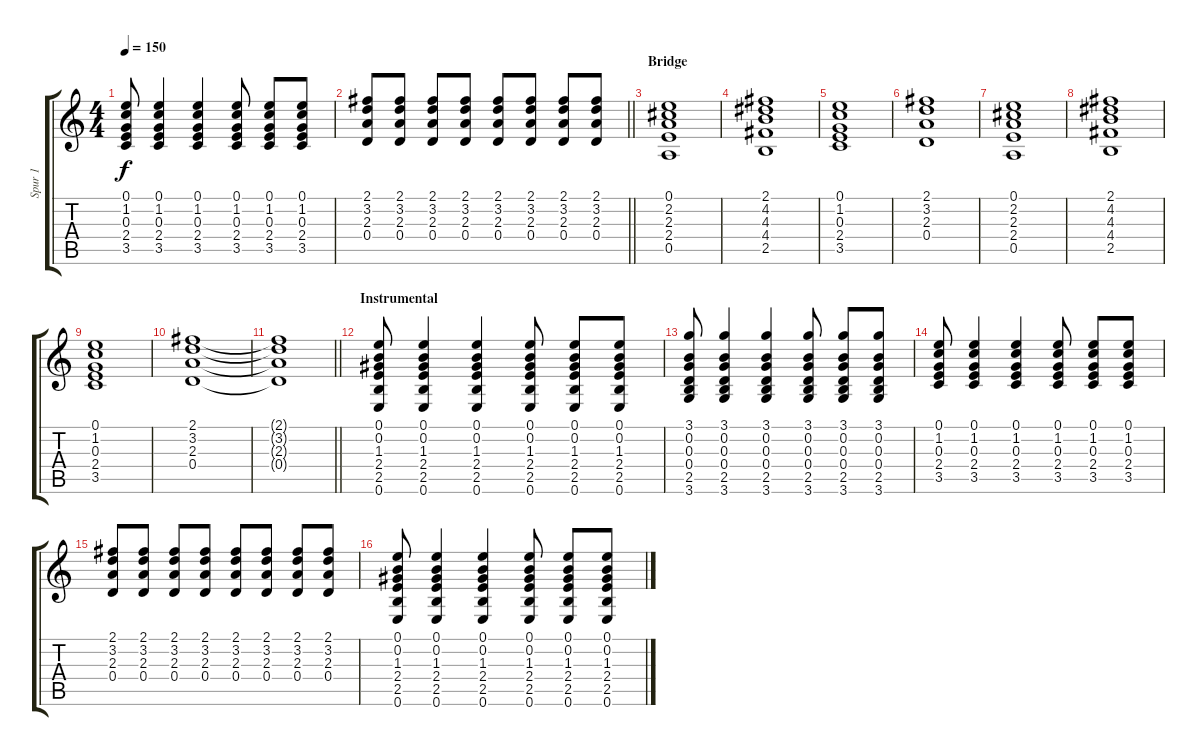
\track ("Spur 1" "Spur 1") {instrument electricguitarclean}
\staff {score tabs}
\tuning (E4 B3 G3 D3 A2 E2) {hide}
\ts (4 4)
\tempo 150
\clef g2
\ks c
(0.1 1.2 0.3 2.4 3.5).8{dy f} (0.1 1.2 0.3 2.4 3.5).4 (0.1 1.2 0.3 2.4 3.5).4 (0.1 1.2 0.3 2.4 3.5).8 (0.1 1.2 0.3 2.4 3.5).8 (0.1 1.2 0.3 2.4 3.5).8 |
\barLineRight lightlight
(2.1 3.2 2.3 0.4).8 (2.1 3.2 2.3 0.4).8 (2.1 3.2 2.3 0.4).8 (2.1 3.2 2.3 0.4).8 (2.1 3.2 2.3 0.4).8 (2.1 3.2 2.3 0.4).8 (2.1 3.2 2.3 0.4).8 (2.1 3.2 2.3 0.4).8 |
\section ("" "Bridge")
(0.1 2.2 2.3 2.4 0.5).1 |
(2.1 4.2 4.3 4.4 2.5).1 |
(0.1 1.2 0.3 2.4 3.5).1 |
(2.1 3.2 2.3 0.4).1 |
(0.1 2.2 2.3 2.4 0.5).1 |
(2.1 4.2 4.3 4.4 2.5).1 |
(0.1 1.2 0.3 2.4 3.5).1 |
(2.1 3.2 2.3 0.4).1 |
\barLineRight lightlight
(2.1{t} 3.2{t} 2.3{t} 0.4{t}).1 |
\section ("" "Instrumental")
(0.1 0.2 1.3 2.4 2.5 0.6).8 (0.1 0.2 1.3 2.4 2.5 0.6).4 (0.1 0.2 1.3 2.4 2.5 0.6).4 (0.1 0.2 1.3 2.4 2.5 0.6).8 (0.1 0.2 1.3 2.4 2.5 0.6).8 (0.1 0.2 1.3 2.4 2.5 0.6).8 |
(3.1 0.2 0.3 0.4 2.5 3.6).8 (3.1 0.2 0.3 0.4 2.5 3.6).4 (3.1 0.2 0.3 0.4 2.5 3.6).4 (3.1 0.2 0.3 0.4 2.5 3.6).8 (3.1 0.2 0.3 0.4 2.5 3.6).8 (3.1 0.2 0.3 0.4 2.5 3.6).8 |
(0.1 1.2 0.3 2.4 3.5).8 (0.1 1.2 0.3 2.4 3.5).4 (0.1 1.2 0.3 2.4 3.5).4 (0.1 1.2 0.3 2.4 3.5).8 (0.1 1.2 0.3 2.4 3.5).8 (0.1 1.2 0.3 2.4 3.5).8 |
(2.1 3.2 2.3 0.4).8 (2.1 3.2 2.3 0.4).8 (2.1 3.2 2.3 0.4).8 (2.1 3.2 2.3 0.4).8 (2.1 3.2 2.3 0.4).8 (2.1 3.2 2.3 0.4).8 (2.1 3.2 2.3 0.4).8 (2.1 3.2 2.3 0.4).8 |
(0.1 0.2 1.3 2.4 2.5 0.6).8 (0.1 0.2 1.3 2.4 2.5 0.6).4 (0.1 0.2 1.3 2.4 2.5 0.6).4 (0.1 0.2 1.3 2.4 2.5 0.6).8 (0.1 0.2 1.3 2.4 2.5 0.6).8 (0.1 0.2 1.3 2.4 2.5 0.6).8
